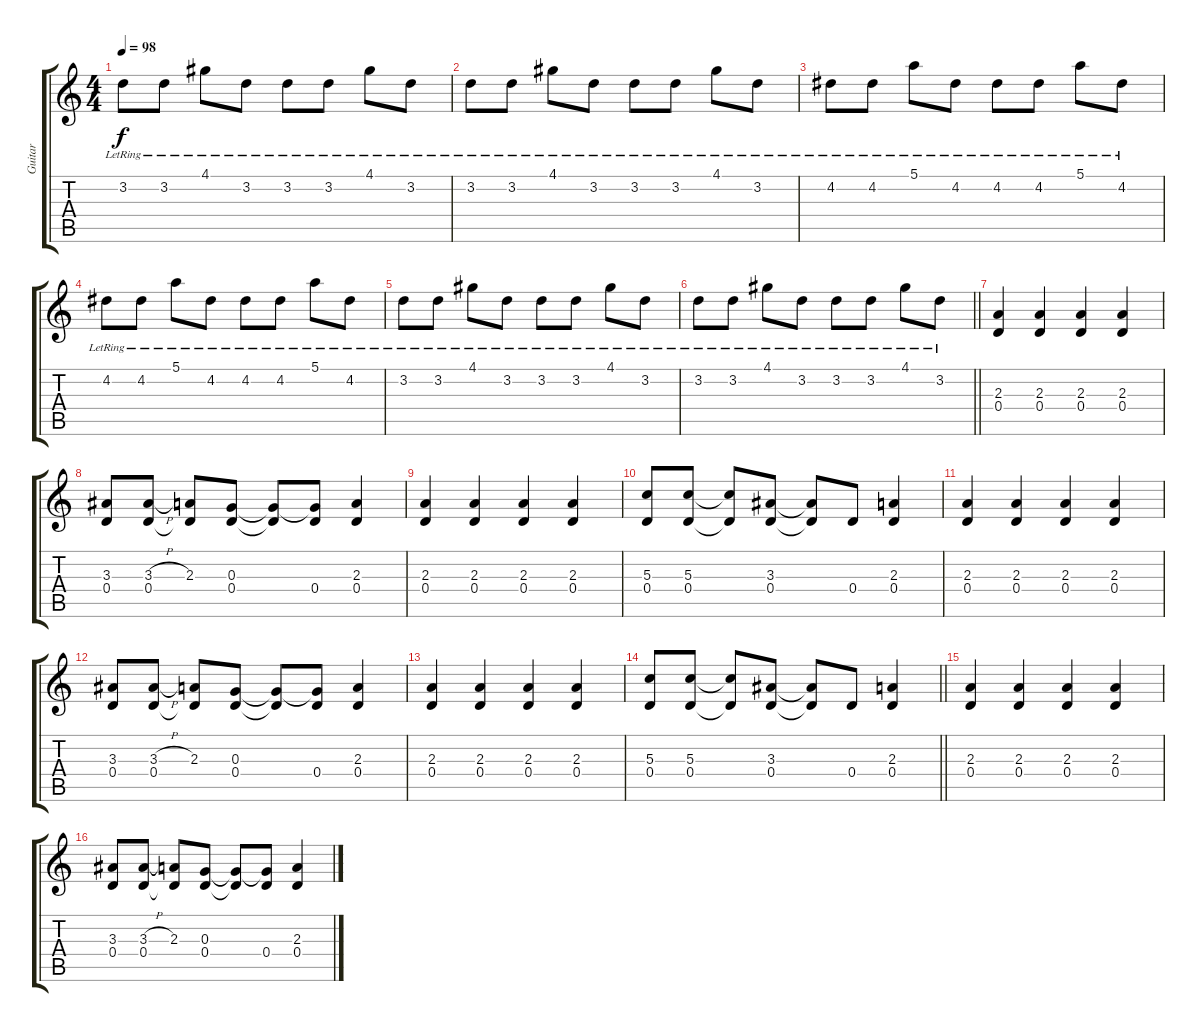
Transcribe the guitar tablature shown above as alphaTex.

\track ("Guitar" "Guitar") {instrument electricguitarclean}
\staff {score tabs}
\tuning (E4 B3 G3 D3 A2 D2) {hide}
\ts (4 4)
\tempo 98
\clef g2
\ks c
3.2{lr}.8{dy f} 3.2{lr}.8 4.1{lr}.8 3.2{lr}.8 3.2{lr}.8 3.2{lr}.8 4.1{lr}.8 3.2{lr}.8 |
3.2{lr}.8 3.2{lr}.8 4.1{lr}.8 3.2{lr}.8 3.2{lr}.8 3.2{lr}.8 4.1{lr}.8 3.2{lr}.8 |
4.2{lr}.8 4.2{lr}.8 5.1{lr}.8 4.2{lr}.8 4.2{lr}.8 4.2{lr}.8 5.1{lr}.8 4.2{lr}.8 |
4.2{lr}.8 4.2{lr}.8 5.1{lr}.8 4.2{lr}.8 4.2{lr}.8 4.2{lr}.8 5.1{lr}.8 4.2{lr}.8 |
3.2{lr}.8 3.2{lr}.8 4.1{lr}.8 3.2{lr}.8 3.2{lr}.8 3.2{lr}.8 4.1{lr}.8 3.2{lr}.8 |
\barLineRight lightlight
3.2{lr}.8 3.2{lr}.8 4.1{lr}.8 3.2{lr}.8 3.2{lr}.8 3.2{lr}.8 4.1{lr}.8 3.2{lr}.8 |
\section ("" "")
(2.3 0.4).4 (2.3 0.4).4 (2.3 0.4).4 (2.3 0.4).4 |
(3.3 0.4).8 (3.3{h} 0.4).8 (2.3 0.4{t}).8 (0.3 0.4).8 (0.3{t} 0.4{t}).8 (0.3{t} 0.4).8 (2.3 0.4).4 |
(2.3 0.4).4 (2.3 0.4).4 (2.3 0.4).4 (2.3 0.4).4 |
(5.3 0.4).8 (5.3 0.4).8 (5.3{t} 0.4{t}).8 (3.3 0.4).8 (3.3{t} 0.4{t}).8 0.4.8 (2.3 0.4).4 |
(2.3 0.4).4 (2.3 0.4).4 (2.3 0.4).4 (2.3 0.4).4 |
(3.3 0.4).8 (3.3{h} 0.4).8 (2.3 0.4{t}).8 (0.3 0.4).8 (0.3{t} 0.4{t}).8 (0.3{t} 0.4).8 (2.3 0.4).4 |
(2.3 0.4).4 (2.3 0.4).4 (2.3 0.4).4 (2.3 0.4).4 |
\barLineRight lightlight
(5.3 0.4).8 (5.3 0.4).8 (5.3{t} 0.4{t}).8 (3.3 0.4).8 (3.3{t} 0.4{t}).8 0.4.8 (2.3 0.4).4 |
\section ("" "")
(2.3 0.4).4 (2.3 0.4).4 (2.3 0.4).4 (2.3 0.4).4 |
(3.3 0.4).8 (3.3{h} 0.4).8 (2.3 0.4{t}).8 (0.3 0.4).8 (0.3{t} 0.4{t}).8 (0.3{t} 0.4).8 (2.3 0.4).4
